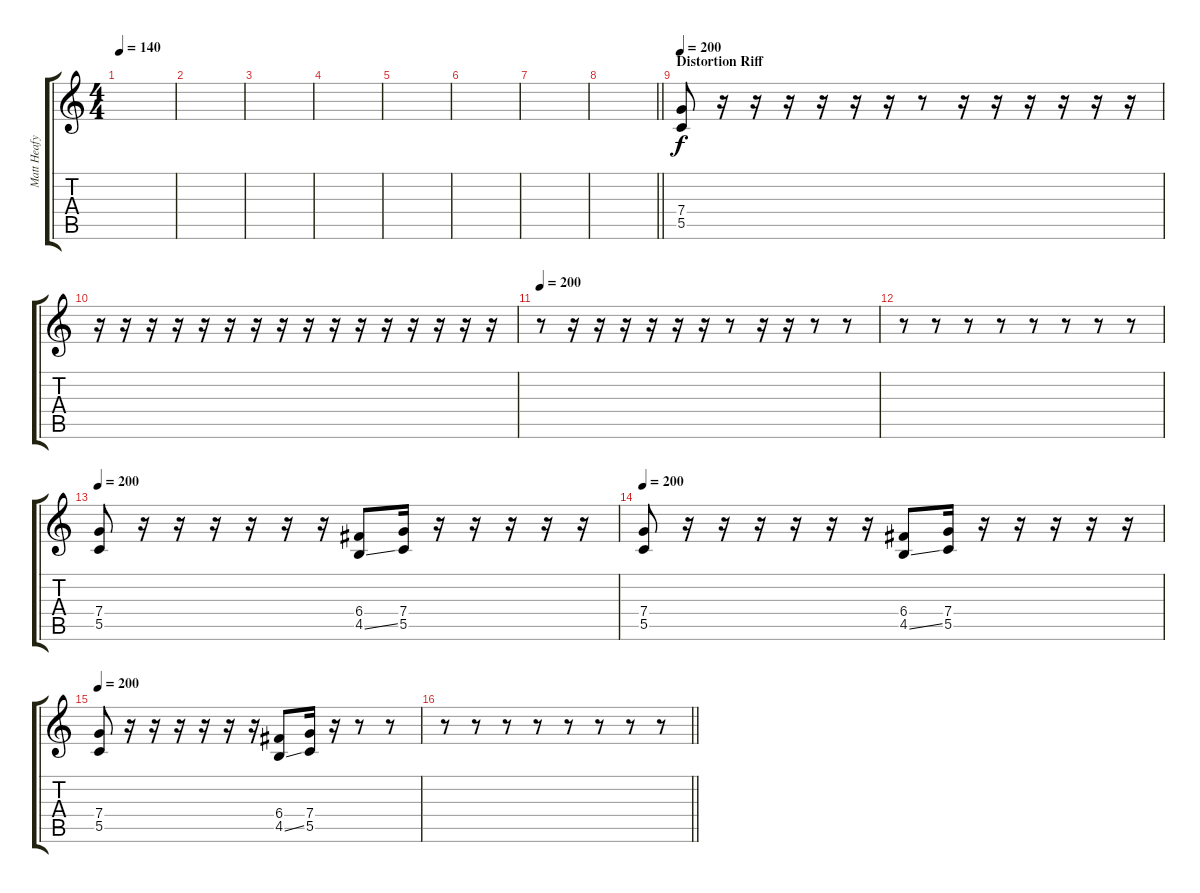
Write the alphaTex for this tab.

\track ("Matt Heafy" "Matt Heafy") {instrument distortionguitar}
\staff {score tabs}
\tuning (D4 A3 F3 C3 G2 C2) {hide}
\ts (4 4)
\tempo 140
\clef g2
\ks c
|
|
|
|
|
|
|
\barLineRight lightlight
|
\section ("" "Distortion Riff")
\tempo 200
(7.4 5.5).8 r.16 r.16 r.16 r.16 r.16 r.16 r.8 r.16 r.16 r.16 r.16 r.16 r.16 |
r.16 r.16 r.16 r.16 r.16 r.16 r.16 r.16 r.16 r.16 r.16 r.16 r.16 r.16 r.16 r.16 |
\tempo 200
r.8 r.16 r.16 r.16 r.16 r.16 r.16 r.8 r.16 r.16 r.8 r.8 |
r.8 r.8 r.8 r.8 r.8 r.8 r.8 r.8 |
\tempo 200
(7.4 5.5).8 r.16 r.16 r.16 r.16 r.16 r.16 (6.4 4.5{ss}).8 (7.4 5.5).16 r.16 r.16 r.16 r.16 r.16 |
\tempo 200
(7.4 5.5).8 r.16 r.16 r.16 r.16 r.16 r.16 (6.4 4.5{ss}).8 (7.4 5.5).16 r.16 r.16 r.16 r.16 r.16 |
\tempo 200
(7.4 5.5).8 r.16 r.16 r.16 r.16 r.16 r.16 (6.4 4.5{ss}).8 (7.4 5.5).16 r.16 r.8 r.8 |
\barLineRight lightlight
r.8 r.8 r.8 r.8 r.8 r.8 r.8 r.8
